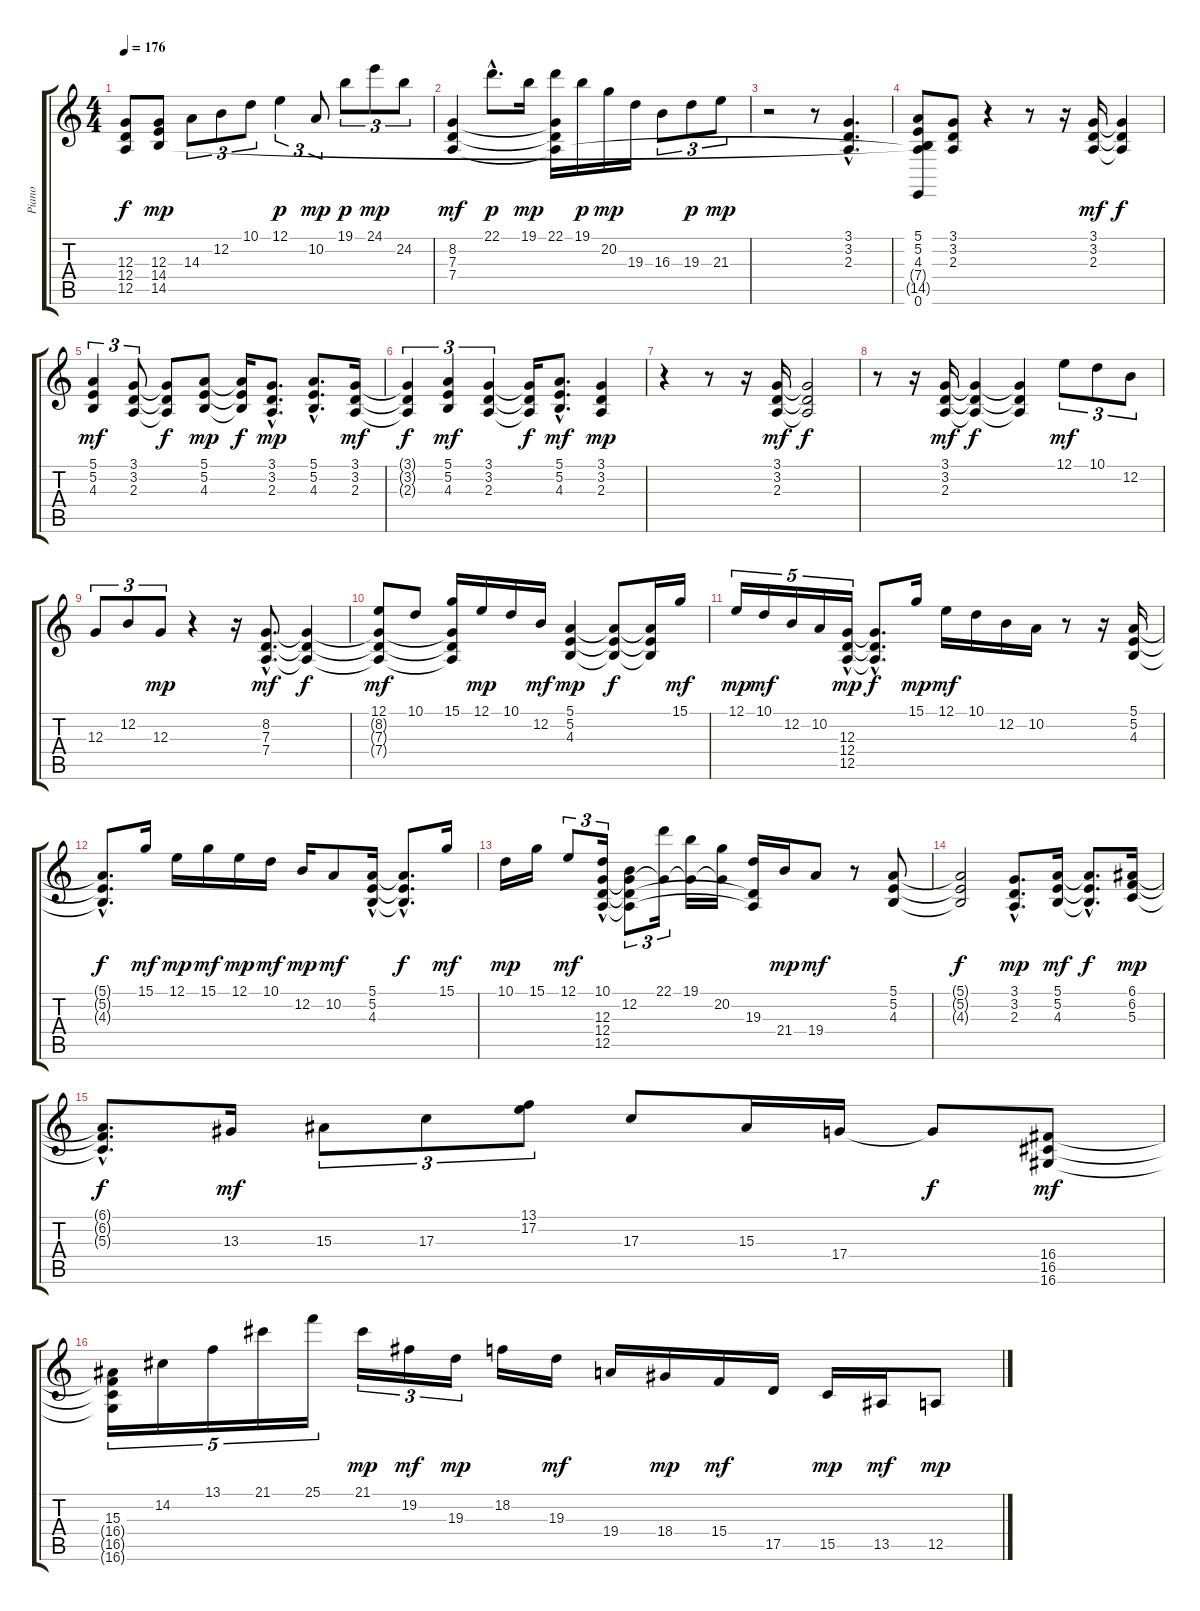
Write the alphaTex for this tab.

\track ("Piano" "Piano") {instrument brightacousticpiano}
\staff {score tabs}
\tuning (E4 B3 G3 D3 A2 E2) {hide}
\ts (4 4)
\tempo 176
\clef g2
\ks c
(12.3{t} 12.4{t} 12.5{t}).8{dy f} (12.3 14.4 14.5).8{dy mp} 14.3.8{tu (3 2)} 12.2.8{tu (3 2)} 10.1.8{tu (3 2)} 12.1.4{tu (3 2) dy p} 10.2.8{tu (3 2) dy mp} 19.1.8{tu (3 2) dy p} 24.1.8{tu (3 2) dy mp} 24.2.8{tu (3 2)} |
(8.2 7.3 7.4).4{dy mf} 22.1{hac}.8{d dy p} 19.1.16{dy mp} (22.1 8.2{t} 7.3{t} 7.4{t}).16 19.1.16{dy p} 20.2.16{dy mp} 19.3.16 16.3.8{tu (3 2)} 19.3.8{tu (3 2) dy p} 21.3.8{tu (3 2) dy mp} |
r.2 r.8 (3.1{hac} 3.2{hac} 2.3{hac}).4{d} |
(5.1 5.2 4.3 7.4{t} 14.5{t} 0.6).8 (3.1 3.2 2.3).8 r.4 r.8 r.16 (3.1 3.2 2.3).16{dy mf} (3.1{t} 3.2{t} 2.3{t}).4{dy f} |
(5.1 5.2 4.3).4{tu (3 2) dy mf} (3.1 3.2 2.3).8{tu (3 2)} (3.1{t} 3.2{t} 2.3{t}).8{dy f} (5.1 5.2 4.3).8{dy mp} (5.1{t} 5.2{t} 4.3{t}).16{dy f} (3.1{hac} 3.2{hac} 2.3{hac}).8{d dy mp} (5.1{hac} 5.2{hac} 4.3{hac}).8{d} (3.1 3.2 2.3).16{dy mf} |
(3.1{t} 3.2{t} 2.3{t}).4{tu (3 2) dy f} (5.1 5.2 4.3).4{tu (3 2) dy mf} (3.1 3.2 2.3).4{tu (3 2)} (3.1{t} 3.2{t} 2.3{t}).16{dy f} (5.1{hac} 5.2{hac} 4.3{hac}).8{d dy mf} (3.1 3.2 2.3).4{dy mp} |
r.4 r.8 r.16 (3.1 3.2 2.3).16{dy mf} (3.1{t} 3.2{t} 2.3{t}).2{dy f} |
r.8 r.16 (3.1 3.2 2.3).16{dy mf} (3.1{t} 3.2{t} 2.3{t}).4{dy f} (3.1{t} 3.2{t} 2.3{t}).4 12.1.8{tu (3 2) dy mf} 10.1.8{tu (3 2)} 12.2.8{tu (3 2)} |
12.3.8{tu (3 2)} 12.2.8{tu (3 2)} 12.3.8{tu (3 2) dy mp} r.4 r.16 (8.2{hac} 7.3{hac} 7.4{hac}).8{d dy mf} (8.2{t} 7.3{t} 7.4{t}).4{dy f} |
(12.1 8.2{t} 7.3{t} 7.4{t}).8{dy mf} 10.1.8 (15.1 8.2{t} 7.3{t} 7.4{t}).16 12.1.16{dy mp} 10.1.16 12.2.16{dy mf} (5.1 5.2 4.3).4{dy mp} (5.1{t} 5.2{t} 4.3{t}).8{dy f} (5.1{t} 5.2{t} 4.3{t}).16 15.1.16{dy mf} |
12.1.16{tu (5 4) dy mp} 10.1.16{tu (5 4) dy mf} 12.2.16{tu (5 4)} 10.2.16{tu (5 4)} (12.3{hac} 12.4 12.5).16{tu (5 4) dy mp} (12.3{hac t} 12.4{hac t} 12.5{hac t}).8{d dy f} 15.1.16{dy mp} 12.1.16{dy mf} 10.1.16 12.2.16 10.2.16 r.8 r.16 (5.1 5.2 4.3).16 |
(5.1{hac t} 5.2{hac t} 4.3{hac t}).8{d dy f} 15.1.16{dy mf} 12.1.16{dy mp} 15.1.16{dy mf} 12.1.16{dy mp} 10.1.16{dy mf} 12.2.16{dy mp} 10.2.8{dy mf} (5.1{hac} 5.2 4.3).16 (5.1{hac t} 5.2{hac t} 4.3{hac t}).8{d dy f} 15.1.16{dy mf} |
10.1.16{dy mp} 15.1.16 12.1.8{tu (3 2) dy mf} (10.1 12.3{hac} 12.4 12.5).16{tu (3 2)} (12.2 12.3{t} 12.4{t} 12.5{t}).8{tu (3 2)} (22.1 12.3{t}).16{tu (3 2)} (19.1 12.3{t}).16 (20.2 12.3{t}).16 (19.3 12.4{t} 12.5{t}).16 21.4.16{dy mp} 19.4.8{dy mf} r.8 (5.1 5.2 4.3).8 |
(5.1{t} 5.2{t} 4.3{t}).2{dy f} (3.1{hac} 3.2{hac} 2.3{hac}).8{d dy mp} (5.1 5.2 4.3).16{dy mf} (5.1{hac t} 5.2{hac t} 4.3{hac t}).8{d dy f} (6.1 6.2 5.3).16{dy mp} |
(6.1{hac t} 6.2{hac t} 5.3{hac t}).8{d dy f} 13.3.16{dy mf} 15.3.8{tu (3 2)} 17.3.8{tu (3 2)} (13.1 17.2).8{tu (3 2)} 17.3.8 15.3.16 17.4.16 17.4{t}.8{dy f} (16.4 16.5 16.6).8{dy mf} |
(15.3 16.4{t} 16.5{t} 16.6{t}).16{tu (5 4)} 14.2.16{tu (5 4)} 13.1.16{tu (5 4)} 21.1.16{tu (5 4)} 25.1.16{tu (5 4)} 21.1.16{tu (3 2) dy mp} 19.2.16{tu (3 2) dy mf} 19.3.16{tu (3 2) dy mp} 18.2.16 19.3.16{dy mf} 19.4.16 18.4.16{dy mp} 15.4.16{dy mf} 17.5.16 15.5.16{dy mp} 13.5.16{dy mf} 12.5.8{dy mp}
